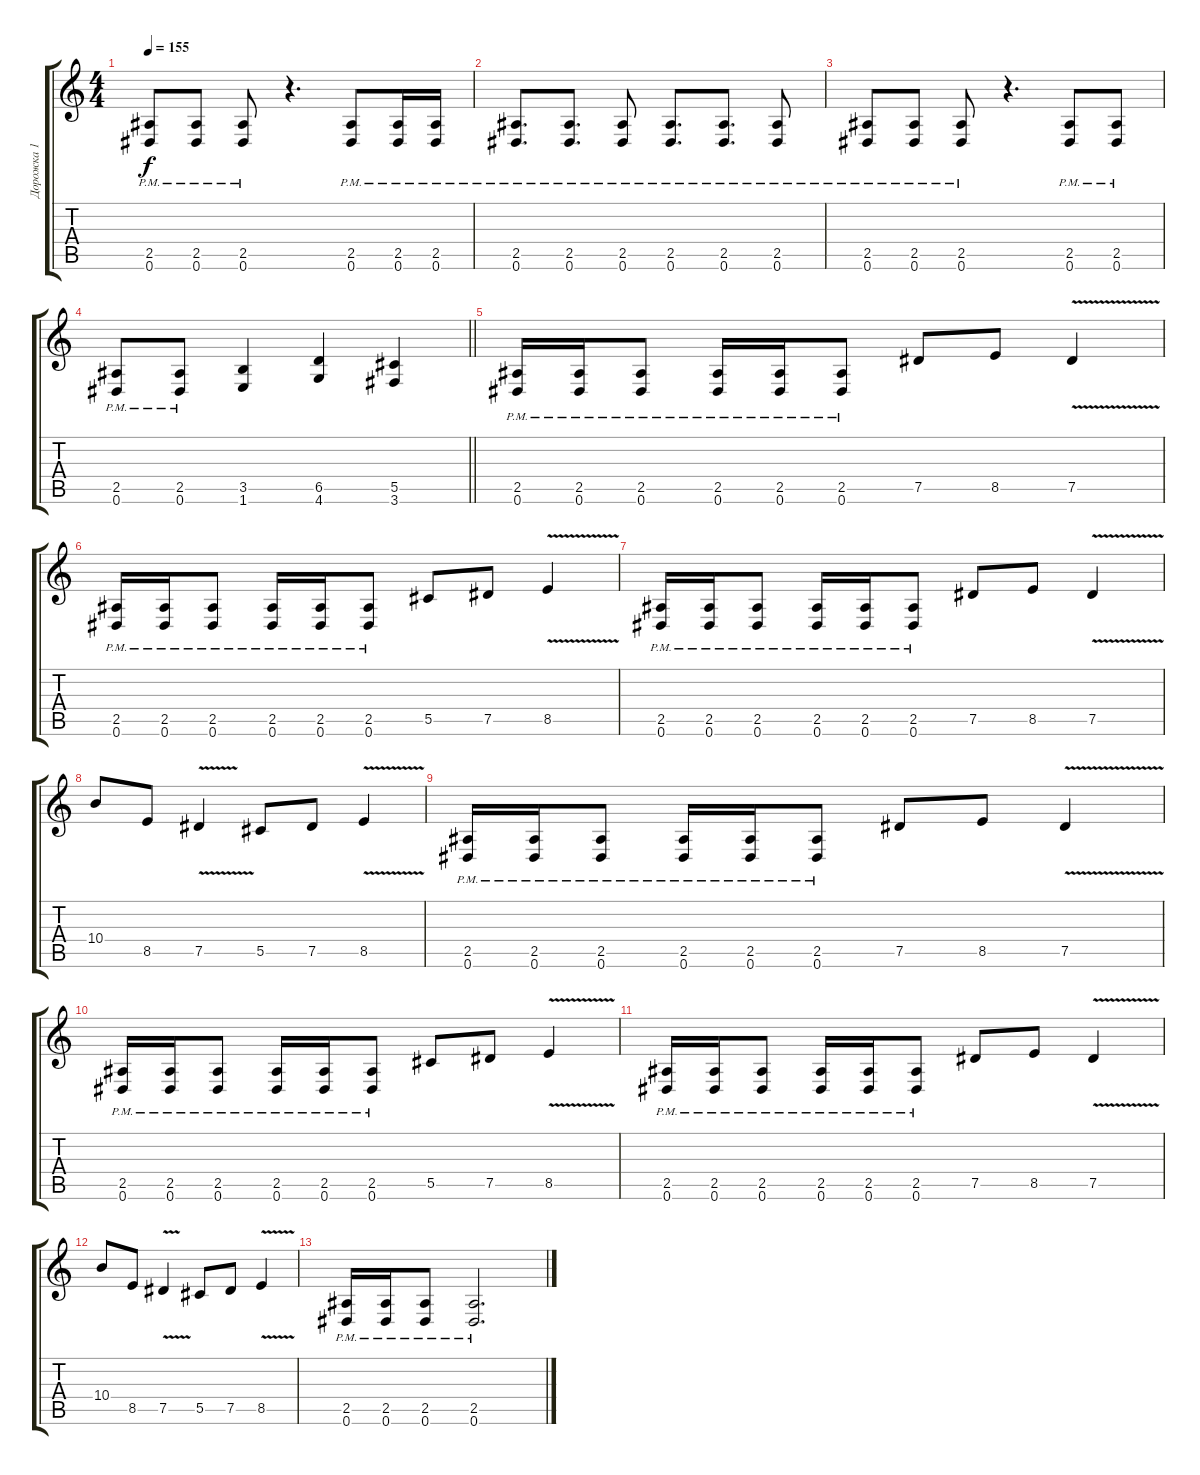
\track ("Дорожка 1" "Дорожка 1") {instrument distortionguitar}
\staff {score tabs}
\tuning (Eb4 Bb3 Gb3 Db3 Ab2 Eb2) {hide}
\ts (4 4)
\tempo 155
\clef g2
\ks c
(2.5{pm} 0.6{pm}).8{dy f} (2.5{pm} 0.6{pm}).8 (2.5{pm} 0.6{pm}).8 r.4{d} (2.5{pm} 0.6{pm}).8 (2.5{pm} 0.6{pm}).16 (2.5{pm} 0.6{pm}).16 |
(2.5{pm} 0.6{pm}).8{d} (2.5{pm} 0.6{pm}).8{d} (2.5{pm} 0.6{pm}).8 (2.5{pm} 0.6{pm}).8{d} (2.5{pm} 0.6{pm}).8{d} (2.5{pm} 0.6{pm}).8 |
(2.5{pm} 0.6{pm}).8 (2.5{pm} 0.6{pm}).8 (2.5{pm} 0.6{pm}).8 r.4{d} (2.5{pm} 0.6{pm}).8 (2.5{pm} 0.6{pm}).8 |
\barLineRight lightlight
(2.5{pm} 0.6{pm}).8 (2.5{pm} 0.6{pm}).8 (3.5 1.6).4 (6.5 4.6).4 (5.5 3.6).4 |
\section ("" "")
(2.5{pm} 0.6{pm}).16 (2.5{pm} 0.6{pm}).16 (2.5{pm} 0.6{pm}).8 (2.5{pm} 0.6{pm}).16 (2.5{pm} 0.6{pm}).16 (2.5{pm} 0.6{pm}).8 7.5.8 8.5.8 7.5{v}.4 |
(2.5{pm} 0.6{pm}).16 (2.5{pm} 0.6{pm}).16 (2.5{pm} 0.6{pm}).8 (2.5{pm} 0.6{pm}).16 (2.5{pm} 0.6{pm}).16 (2.5{pm} 0.6{pm}).8 5.5.8 7.5.8 8.5{v}.4 |
(2.5{pm} 0.6{pm}).16 (2.5{pm} 0.6{pm}).16 (2.5{pm} 0.6{pm}).8 (2.5{pm} 0.6{pm}).16 (2.5{pm} 0.6{pm}).16 (2.5{pm} 0.6{pm}).8 7.5.8 8.5.8 7.5{v}.4 |
10.4.8 8.5.8 7.5{v}.4 5.5.8 7.5.8 8.5{v}.4 |
(2.5{pm} 0.6{pm}).16 (2.5{pm} 0.6{pm}).16 (2.5{pm} 0.6{pm}).8 (2.5{pm} 0.6{pm}).16 (2.5{pm} 0.6{pm}).16 (2.5{pm} 0.6{pm}).8 7.5.8 8.5.8 7.5{v}.4 |
(2.5{pm} 0.6{pm}).16 (2.5{pm} 0.6{pm}).16 (2.5{pm} 0.6{pm}).8 (2.5{pm} 0.6{pm}).16 (2.5{pm} 0.6{pm}).16 (2.5{pm} 0.6{pm}).8 5.5.8 7.5.8 8.5{v}.4 |
(2.5{pm} 0.6{pm}).16 (2.5{pm} 0.6{pm}).16 (2.5{pm} 0.6{pm}).8 (2.5{pm} 0.6{pm}).16 (2.5{pm} 0.6{pm}).16 (2.5{pm} 0.6{pm}).8 7.5.8 8.5.8 7.5{v}.4 |
10.4.8 8.5.8 7.5{v}.4 5.5.8 7.5.8 8.5{v}.4 |
(2.5{pm} 0.6{pm}).16 (2.5{pm} 0.6{pm}).16 (2.5{pm} 0.6{pm}).8 (2.5{pm} 0.6{pm}).2{d}
